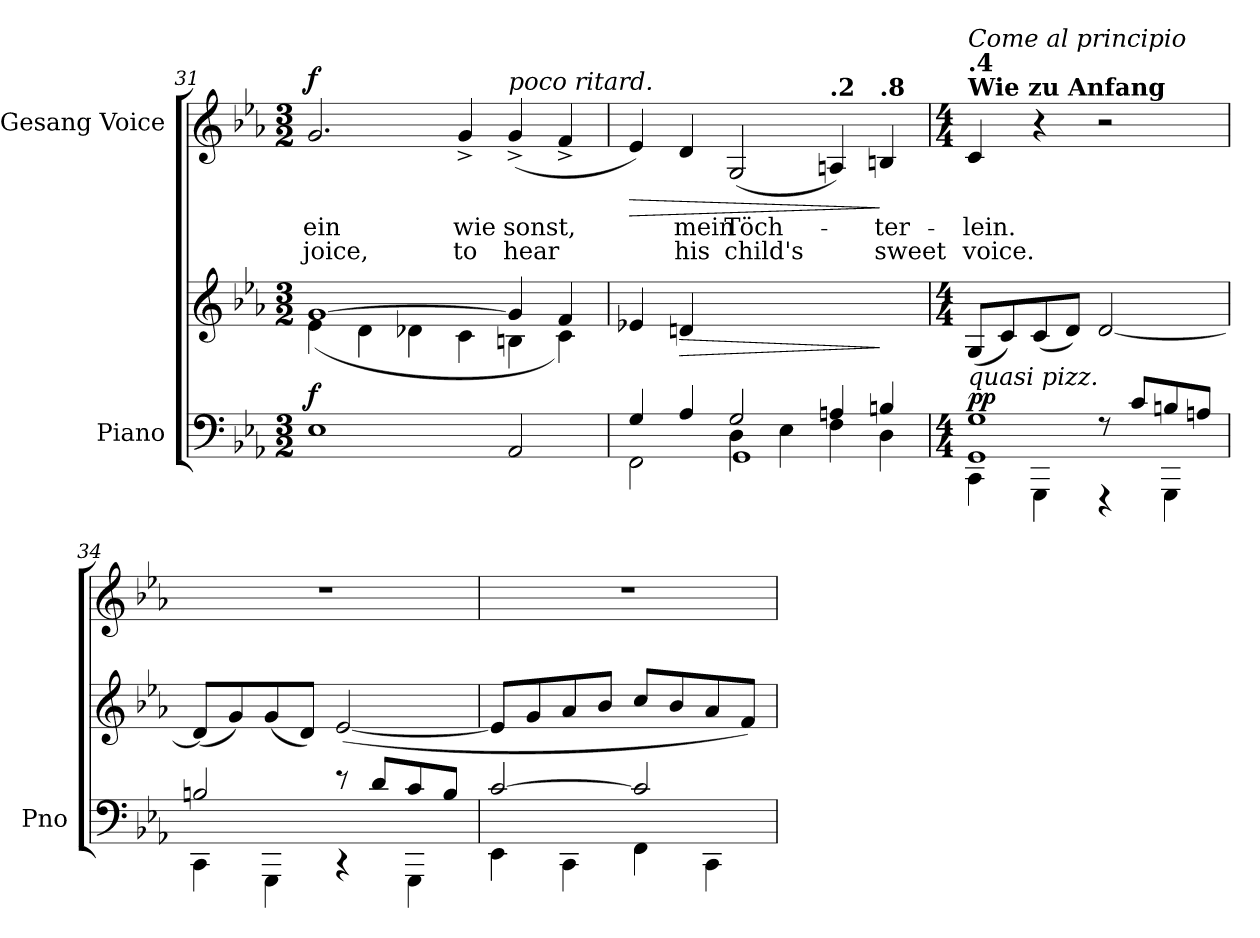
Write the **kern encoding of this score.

**kern	**kern	**dynam	**kern	**text	**text	**dynam
*part2	*part2	*part2	*part1	*part1	*part1	*part1
*staff3	*staff2	*staff2/3	*staff1	*staff1	*staff1	*staff1
*I"Piano	*	*	*I"Gesang Voice	*	*	*
*I'Pno	*	*	*	*	*	*
!!LO:LB:g=z
*clefF4	*clefG2	*	*clefG2	*	*	*
*k[b-e-a-]	*k[b-e-a-]	*	*k[b-e-a-]	*	*	*
*M3/2	*M3/2	*	*M3/2	*	*	*
=31	=31	=31	=31	=31	=31	=31
*	*^	*	*	*	*	*
!	!	!	!LO:DY:a=2	!	!LO:LY:b	!LO:LY:b	!LO:DY:a
1E-	[1g	(4e-\	f	2.g/	-ein	-joice,	f
.	.	4d\	.	.	.	.	.
.	.	4d-X\	.	.	.	.	.
*	*	*	*	*MM76	*	*	*
!	!	!	!	!	!LO:LY:b	!LO:LY:b	!
.	.	4c\	.	4g^/	wie	to	.
*	*	*	*	*MM72	*	*	*
!	!	!	!	!LO:TX:a:i:t=poco ritard.	!	!	!
!	!	!	!	!	!LO:LY:b	!LO:LY:b	!
2AA-/	(4g/]	4Bn\	.	(4g^/	sonst,	hear	.
*	*	*	*	*MM68	*	*	*
.	4f/	4c\)	.	4f^/	.	.	.
*	*v	*v	*	*	*	*	*
=32	=32	=32	=32	=32	=32	=32
*	*	*	*MM66	*	*	*
*^	*^	*	*	*	*	*
*	*^	*	*	*	*	*	*	*
!	!	!	!	!	!	!	!	!	!LO:HP:b
*	*	*	*v	*v	*	*	*	*	*
2ryy	4G/	2FF\	4e-X/	.	4e-/)	.	.	>
*	*	*	*	*	*MM64	*	*	*
!	!	!	!	!LO:HP:b	!	!LO:LY:b	!LO:LY:b	!
.	4A-/	.	4dn/	>	4d/	mein	his	.
*	*	*	*	*	*MM63	*	*	*
!	!	!	!	!	!	!LO:LY:b	!LO:LY:b	!
2G/	4D\	1GG	1ryy	.	(2G/	Töch-	child's	.
.	4E-\	.	.	.	.	.	.	.
*	*	*	*	*	*MM60	*	*	*
!	!	!	!	!	!LO:TX:a:B:t=.2	!	!	!
4An/	4F\	.	.	.	4An/)	.	.	.
*	*	*	*	*	*MM58	*	*	*
!	!	!	!	!	!LO:TX:a:B:t=.8	!	!	!
!	!	!	!	!	!	!LO:LY:b	!LO:LY:b	!
4Bn/)	4D\	.	.	]	4Bn/	-ter-	sweet	]
=33	=33	=33	=33	=33	=33	=33	=33	=33
*M4/4	*	*	*M4/4	*	*M4/4	*	*	*
*	*	*	*	*	*MM52	*	*	*
!	!	!	!	!	!LO:TX:a:B:t=Wie zu Anfang	!	!	!
!	!	!	!	!	!LO:TX:a:B:t=.4	!	!	!
!	!	!	!	!	!LO:TX:a:i:t=Come al principio	!	!	!
!LO:TX:a:i:t=quasi pizz.	!	!	!	!	!	!	!	!
!	!	!	!	!LO:DY:a=2	!	!LO:LY:b	!LO:LY:b	!
2rFyy	1GG 1G	4CC\	(8G/L	pp	4c/	-lein.	voice.	.
.	.	.	8c/)	.	.	.	.	.
*	*	*	*	*	*MM56	*	*	*
.	.	4GGG\	(8c/	.	4r	.	.	.
.	.	.	8d/J)	.	.	.	.	.
8rF	.	4rFFF	[2d/	.	2r	.	.	.
8c/L	.	.	.	.	.	.	.	.
8Bn/	.	4GGG\	.	.	.	.	.	.
8An/J	.	.	.	.	.	.	.	.
*	*v	*v	*	*	*	*	*	*
=34	=34	=34	=34	=34	=34	=34	=34
2Bn/	4CC\	(8d/L]	.	1r	.	.	.
.	.	8g/)	.	.	.	.	.
.	4GGG\	(8g/	.	.	.	.	.
.	.	8d/J)	.	.	.	.	.
8r	4r	([2e-/	.	.	.	.	.
8d/L	.	.	.	.	.	.	.
8c/	4GGG\	.	.	.	.	.	.
8B/J	.	.	.	.	.	.	.
!!LO:LB:g=z
=35	=35	=35	=35	=35	=35	=35	=35
[2c/	4EE-\	8e-/L]	.	1r	.	.	.
.	.	8g/	.	.	.	.	.
.	4CC\	8a-/	.	.	.	.	.
.	.	8b-/J	.	.	.	.	.
2c/]	4FF\	8cc/L	.	.	.	.	.
.	.	8b-/	.	.	.	.	.
.	4CC\	8a-/	.	.	.	.	.
.	.	8f/J)	.	.	.	.	.
*v	*v	*	*	*	*	*	*
=	=	=	=	=	=	=
*-	*-	*-	*-	*-	*-	*-
